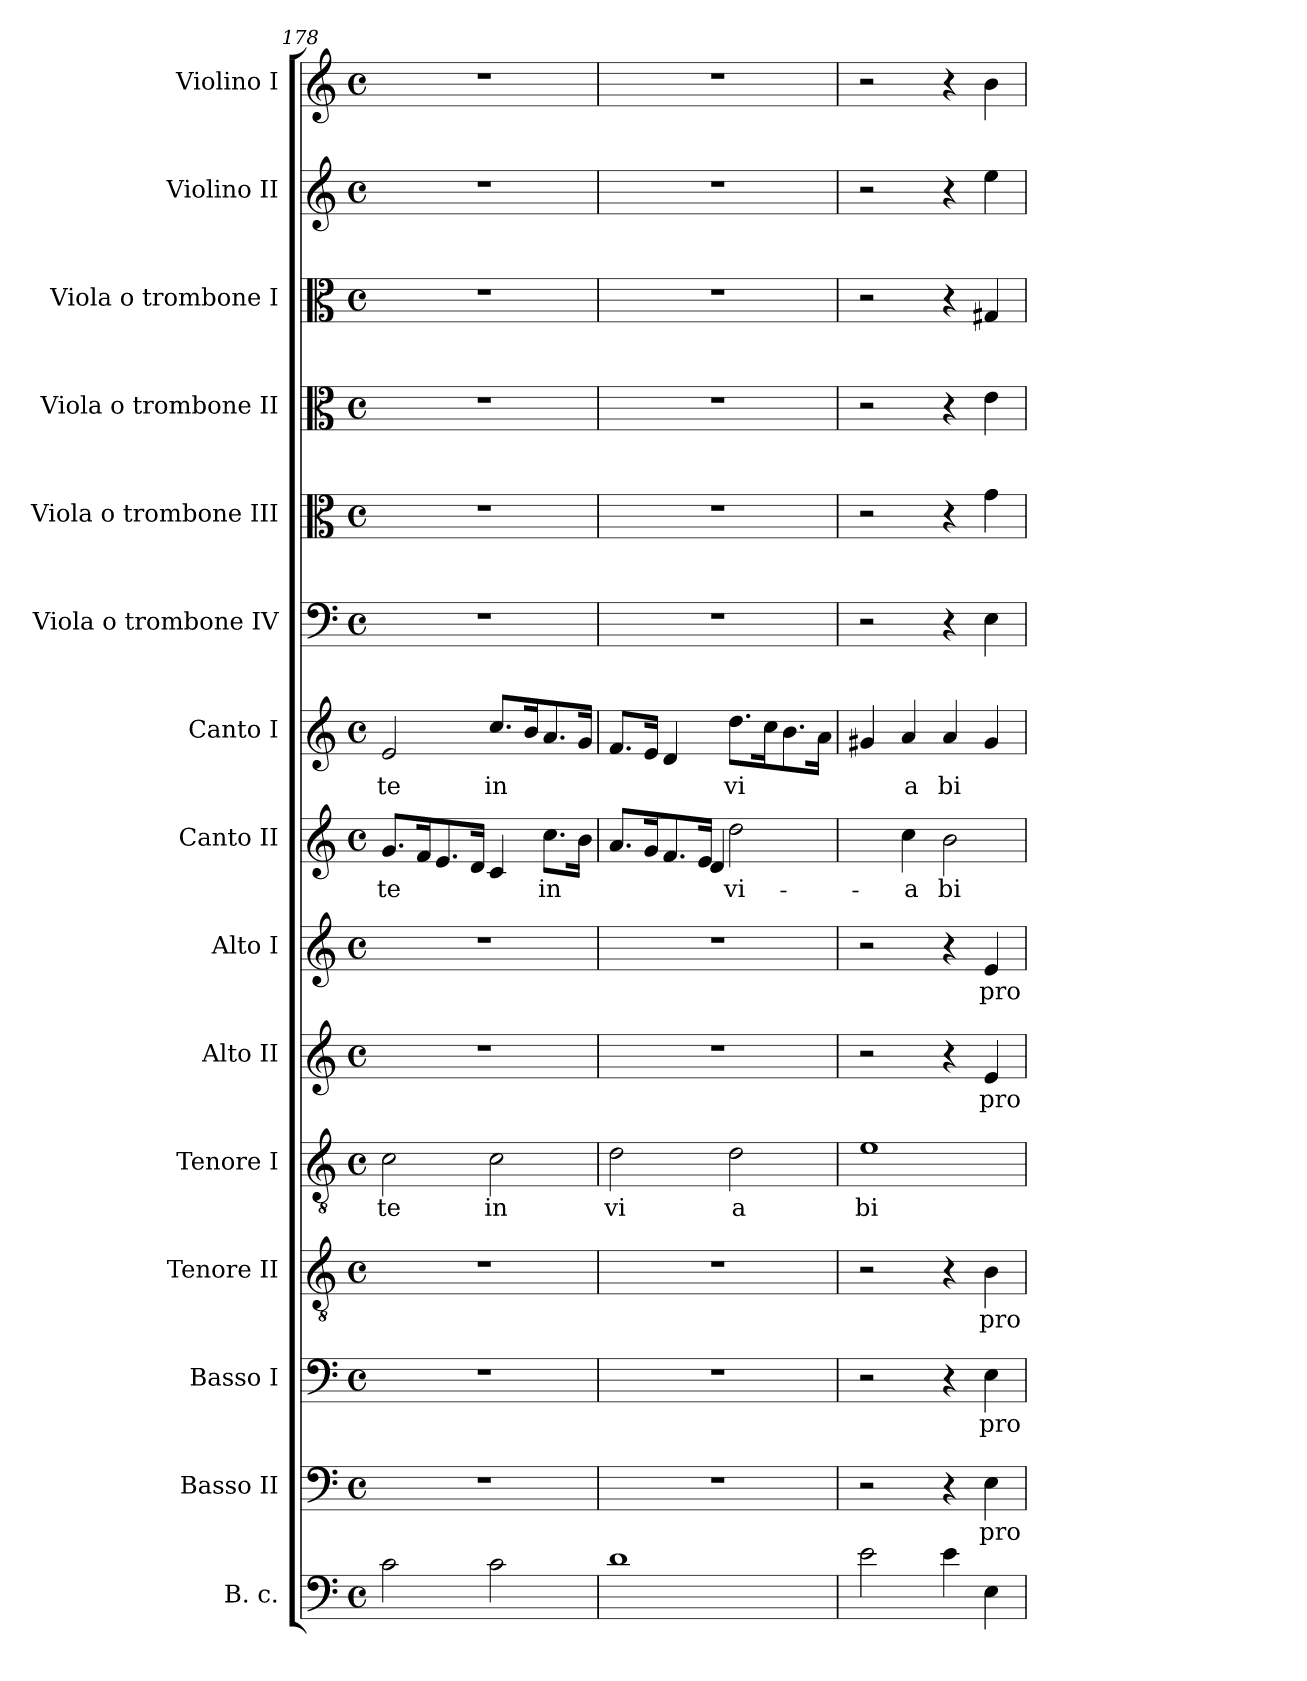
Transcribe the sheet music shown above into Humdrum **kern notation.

**kern	**kern	**text	**kern	**text	**kern	**text	**kern	**text	**kern	**text	**kern	**text	**kern	**text	**kern	**text	**kern	**kern	**kern	**kern	**kern	**kern
*part15	*part14	*part14	*part13	*part13	*part12	*part12	*part11	*part11	*part10	*part10	*part9	*part9	*part8	*part8	*part7	*part7	*part6	*part5	*part4	*part3	*part2	*part1
*staff15	*staff14	*staff14	*staff13	*staff13	*staff12	*staff12	*staff11	*staff11	*staff10	*staff10	*staff9	*staff9	*staff8	*staff8	*staff7	*staff7	*staff6	*staff5	*staff4	*staff3	*staff2	*staff1
*I"B. c.	*I"Basso II	*	*I"Basso I	*	*I"Tenore II	*	*I"Tenore I	*	*I"Alto II	*	*I"Alto I	*	*I"Canto II	*	*I"Canto I	*	*I"Viola o trombone IV	*I"Viola o trombone III	*I"Viola o trombone II	*I"Viola o trombone I	*I"Violino II	*I"Violino I
*	*	*	*	*	*	*	*	*	*	*	*	*	*	*	*	*	*I'Vla	*I'Vla	*I'Vla	*I'Vla	*I'Vln	*I'Vln
*clefF4	*clefF4	*	*clefF4	*	*clefGv2	*	*clefGv2	*	*clefG2	*	*clefG2	*	*clefG2	*	*clefG2	*	*clefF4	*clefC3	*clefC3	*clefC3	*clefG2	*clefG2
*k[]	*k[]	*	*k[]	*	*k[]	*	*k[]	*	*k[]	*	*k[]	*	*k[]	*	*k[]	*	*k[]	*k[]	*k[]	*k[]	*k[]	*k[]
*M4/4	*M4/4	*	*M4/4	*	*M4/4	*	*M4/4	*	*M4/4	*	*M4/4	*	*M4/4	*	*M4/4	*	*M4/4	*M4/4	*M4/4	*M4/4	*M4/4	*M4/4
*met(c)	*met(c)	*	*met(c)	*	*met(c)	*	*met(c)	*	*met(c)	*	*met(c)	*	*met(c)	*	*met(c)	*	*met(c)	*met(c)	*met(c)	*met(c)	*met(c)	*met(c)
=178	=178	=178	=178	=178	=178	=178	=178	=178	=178	=178	=178	=178	=178	=178	=178	=178	=178	=178	=178	=178	=178	=178
!	!	!	!	!	!	!	!	!LO:LY:b	!	!	!	!	!	!LO:LY:b	!	!LO:LY:b	!	!	!	!	!	!
2c\	1r	.	1r	.	1r	.	2c\	te	1r	.	1r	.	8.g/L	-te	2e/	-te	1r	1r	1r	1r	1r	1r
.	.	.	.	.	.	.	.	.	.	.	.	.	16f/K	.	.	.	.	.	.	.	.	.
.	.	.	.	.	.	.	.	.	.	.	.	.	8.e/	.	.	.	.	.	.	.	.	.
.	.	.	.	.	.	.	.	.	.	.	.	.	16d/Jk	.	.	.	.	.	.	.	.	.
!	!	!	!	!	!	!	!	!LO:LY:b	!	!	!	!	!	!	!	!LO:LY:b	!	!	!	!	!	!
2c\	.	.	.	.	.	.	2c\	in	.	.	.	.	4c/	.	8.cc/L	in	.	.	.	.	.	.
.	.	.	.	.	.	.	.	.	.	.	.	.	.	.	16b/K	.	.	.	.	.	.	.
!	!	!	!	!	!	!	!	!	!	!	!	!	!	!LO:LY:b	!	!	!	!	!	!	!	!
.	.	.	.	.	.	.	.	.	.	.	.	.	8.cc\L	in	8.a/	.	.	.	.	.	.	.
.	.	.	.	.	.	.	.	.	.	.	.	.	16b\Jk	.	16g/Jk	.	.	.	.	.	.	.
!!LO:PB:g=z
=179	=179	=179	=179	=179	=179	=179	=179	=179	=179	=179	=179	=179	=179	=179	=179	=179	=179	=179	=179	=179	=179	=179
!	!	!	!	!	!	!	!	!LO:LY:b	!	!	!	!	!	!	!	!	!	!	!	!	!	!
*	*	*	*	*	*	*	*	*	*	*	*	*	*^	*	*	*	*	*	*	*	*	*
1d	1r	.	1r	.	1r	.	2d\	vi	1r	.	1r	.	8.a/L	4..ryy	.	8.f/L	.	1r	1r	1r	1r	1r	1r
.	.	.	.	.	.	.	.	.	.	.	.	.	16g/K	.	.	16e/Jk	.	.	.	.	.	.	.
.	.	.	.	.	.	.	.	.	.	.	.	.	8.f/	.	.	4d/	.	.	.	.	.	.	.
.	.	.	.	.	.	.	.	.	.	.	.	.	16e/Jk	4d/	.	.	.	.	.	.	.	.	.
!	!	!	!	!	!	!	!	!LO:LY:b	!	!	!	!	!	!	!LO:LY:b	!	!LO:LY:b	!	!	!	!	!	!
.	.	.	.	.	.	.	2d\	a	.	.	.	.	2dd\	.	vi-	8.dd\L	vi	.	.	.	.	.	.
.	.	.	.	.	.	.	.	.	.	.	.	.	.	4ryy	.	16cc\K	.	.	.	.	.	.	.
.	.	.	.	.	.	.	.	.	.	.	.	.	.	.	.	8.b\	.	.	.	.	.	.	.
.	.	.	.	.	.	.	.	.	.	.	.	.	.	16ryy	.	16a\Jk	.	.	.	.	.	.	.
=180	=180	=180	=180	=180	=180	=180	=180	=180	=180	=180	=180	=180	=180	=180	=180	=180	=180	=180	=180	=180	=180	=180	=180
!	!	!	!	!	!	!	!	!LO:LY:b	!	!	!	!	!	!	!	!	!	!	!	!	!	!	!
*	*	*	*	*	*	*	*	*	*	*	*	*	*v	*v	*	*	*	*	*	*	*	*	*
2e\	2r	.	2r	.	2r	.	1e	bi	2r	.	2r	.	4ryy	.	4g#X/	.	2r	2r	2r	2r	2r	2r
!	!	!	!	!	!	!	!	!	!	!	!	!	!	!LO:LY:b	!	!LO:LY:b	!	!	!	!	!	!
.	.	.	.	.	.	.	.	.	.	.	.	.	4cc\	-a	4a/	a	.	.	.	.	.	.
!	!	!	!	!	!	!	!	!	!	!	!	!	!	!LO:LY:b	!	!LO:LY:b	!	!	!	!	!	!
4e\	4r	.	4r	.	4r	.	.	.	4r	.	4r	.	2b\	bi-	4a/	bi	4r	4r	4r	4r	4r	4r
!	!	!LO:LY:b	!	!LO:LY:b	!	!LO:LY:b	!	!	!	!LO:LY:b	!	!LO:LY:b	!	!	!	!	!	!	!	!	!	!
4E\	4E\	pro-	4E\	pro	4B\	pro	.	.	4e/	pro	4e/	pro-	.	.	4g#/	.	4E\	4g\	4e\	4G#X/	4ee\	4b\
=	=	=	=	=	=	=	=	=	=	=	=	=	=	=	=	=	=	=	=	=	=	=
*-	*-	*-	*-	*-	*-	*-	*-	*-	*-	*-	*-	*-	*-	*-	*-	*-	*-	*-	*-	*-	*-	*-
